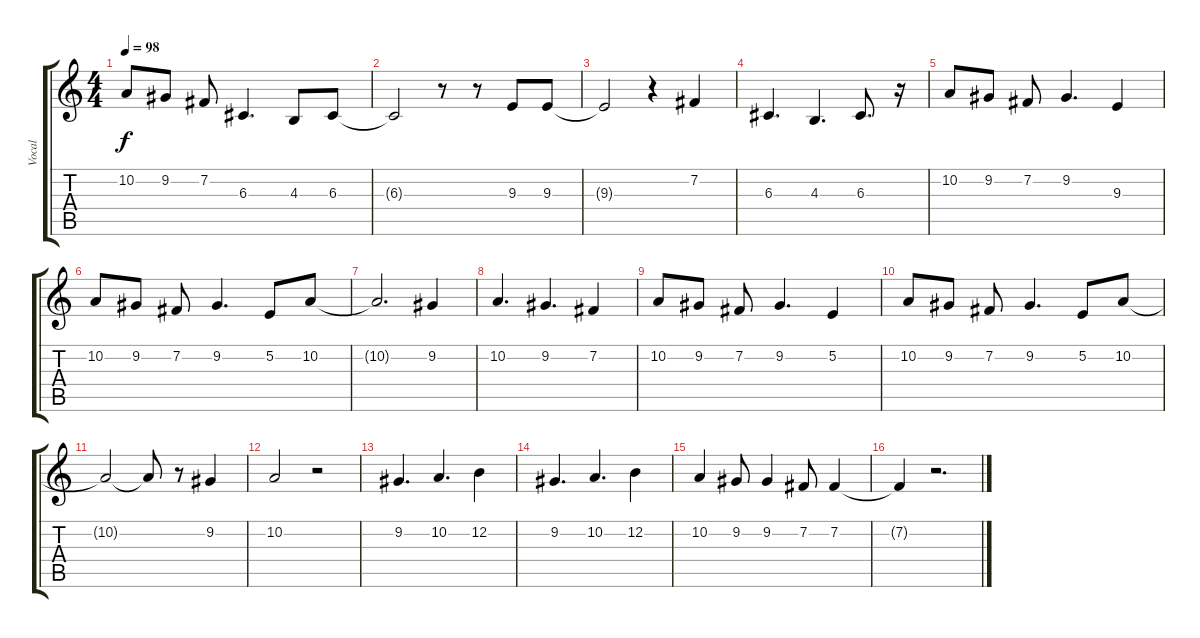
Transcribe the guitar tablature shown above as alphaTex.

\track ("Vocal" "Vocal") {instrument pad4choir}
\staff {score tabs}
\tuning (E4 B3 G3 D3 A2 E2) {hide}
\ts (4 4)
\tempo 98
\clef g2
\ks c
10.2.8{dy f} 9.2.8 7.2.8 6.3.4{d} 4.3.8 6.3.8 |
6.3{t}.2 r.8 r.8 9.3.8 9.3.8 |
9.3{t}.2 r.4 7.2.4 |
6.3.4{d} 4.3.4{d} 6.3.8{d} r.16 |
10.2.8 9.2.8 7.2.8 9.2.4{d} 9.3.4 |
10.2.8 9.2.8 7.2.8 9.2.4{d} 5.2.8 10.2.8 |
10.2{t}.2{d} 9.2.4 |
10.2.4{d} 9.2.4{d} 7.2.4 |
10.2.8 9.2.8 7.2.8 9.2.4{d} 5.2.4 |
10.2.8 9.2.8 7.2.8 9.2.4{d} 5.2.8 10.2.8 |
10.2{t}.2 10.2{t}.8 r.8 9.2.4 |
10.2.2 r.2 |
9.2.4{d} 10.2.4{d} 12.2.4 |
9.2.4{d} 10.2.4{d} 12.2.4 |
10.2.4 9.2.8 9.2.4 7.2.8 7.2.4 |
7.2{t}.4 r.2{d}
